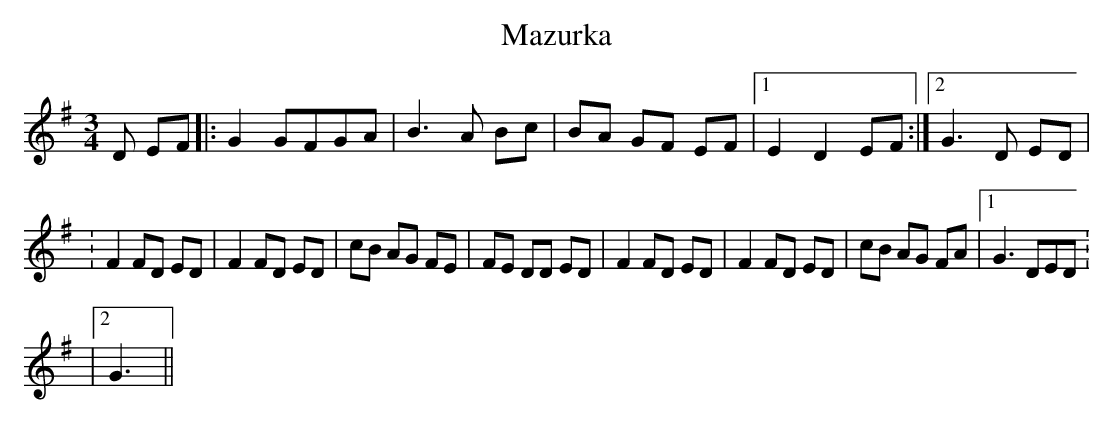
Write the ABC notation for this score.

X:1
T:Mazurka
M:3/4
L:1/8
K:G
D EF|:G2 GFGA|B3 A Bc|BA GF EF|1E2 D2 EF:|2G3D ED|
:F2 FD ED|F2 FD ED|cB AG FE|FE DD ED|F2 FD ED|F2 FD ED|cB AG FA|1G3 DED:
|2G3||
